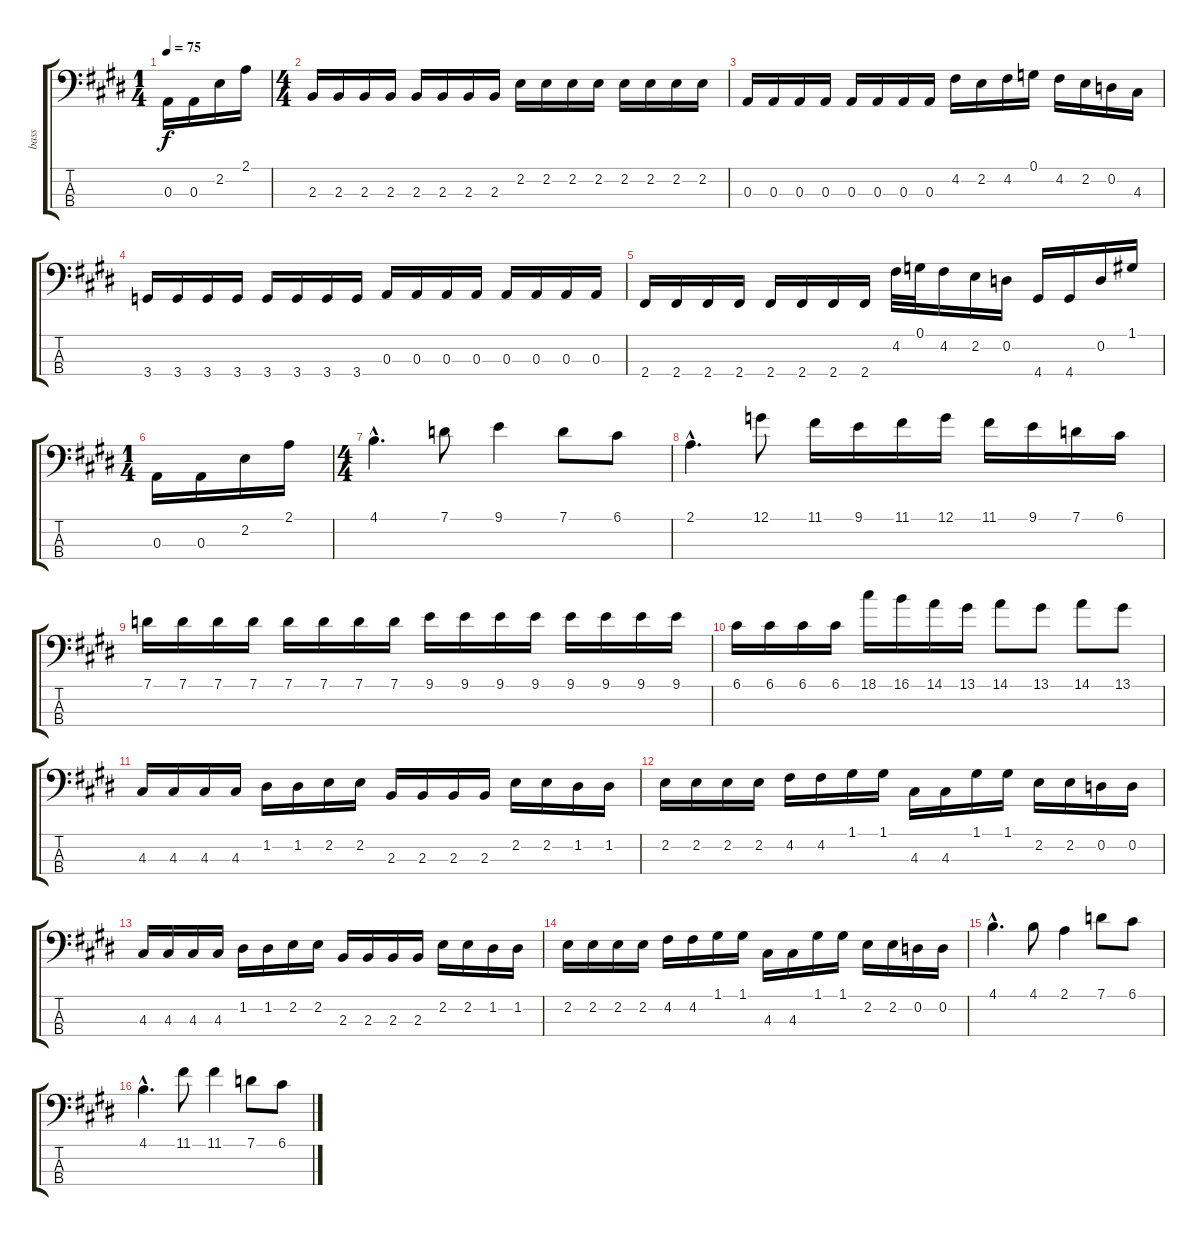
\track ("bass" "bass") {instrument electricbasspick}
\staff {score tabs}
\tuning (G2 D2 A1 E1) {hide}
\ts (1 4)
\tempo 75
\clef f4
\ks e
0.3.16{dy f} 0.3.16 2.2.16 2.1.16 |
\ts (4 4)
2.3.16 2.3.16 2.3.16 2.3.16 2.3.16 2.3.16 2.3.16 2.3.16 2.2.16 2.2.16 2.2.16 2.2.16 2.2.16 2.2.16 2.2.16 2.2.16 |
0.3.16 0.3.16 0.3.16 0.3.16 0.3.16 0.3.16 0.3.16 0.3.16 4.2.16 2.2.16 4.2.16 0.1.16 4.2.16 2.2.16 0.2.16 4.3.16 |
3.4.16 3.4.16 3.4.16 3.4.16 3.4.16 3.4.16 3.4.16 3.4.16 0.3.16 0.3.16 0.3.16 0.3.16 0.3.16 0.3.16 0.3.16 0.3.16 |
2.4.16 2.4.16 2.4.16 2.4.16 2.4.16 2.4.16 2.4.16 2.4.16 4.2.32 0.1.32 4.2.16 2.2.16 0.2.16 4.4.16 4.4.16 0.2.16 1.1.16 |
\ts (1 4)
0.3.16 0.3.16 2.2.16 2.1.16 |
\ts (4 4)
4.1{hac}.4{d} 7.1.8 9.1.4 7.1.8 6.1.8 |
2.1{hac}.4{d} 12.1.8 11.1.16 9.1.16 11.1.16 12.1.16 11.1.16 9.1.16 7.1.16 6.1.16 |
7.1.16 7.1.16 7.1.16 7.1.16 7.1.16 7.1.16 7.1.16 7.1.16 9.1.16 9.1.16 9.1.16 9.1.16 9.1.16 9.1.16 9.1.16 9.1.16 |
6.1.16 6.1.16 6.1.16 6.1.16 18.1.16 16.1.16 14.1.16 13.1.16 14.1.8 13.1.8 14.1.8 13.1.8 |
4.3.16 4.3.16 4.3.16 4.3.16 1.2.16 1.2.16 2.2.16 2.2.16 2.3.16 2.3.16 2.3.16 2.3.16 2.2.16 2.2.16 1.2.16 1.2.16 |
2.2.16 2.2.16 2.2.16 2.2.16 4.2.16 4.2.16 1.1.16 1.1.16 4.3.16 4.3.16 1.1.16 1.1.16 2.2.16 2.2.16 0.2.16 0.2.16 |
4.3.16 4.3.16 4.3.16 4.3.16 1.2.16 1.2.16 2.2.16 2.2.16 2.3.16 2.3.16 2.3.16 2.3.16 2.2.16 2.2.16 1.2.16 1.2.16 |
2.2.16 2.2.16 2.2.16 2.2.16 4.2.16 4.2.16 1.1.16 1.1.16 4.3.16 4.3.16 1.1.16 1.1.16 2.2.16 2.2.16 0.2.16 0.2.16 |
4.1{hac}.4{d} 4.1.8 2.1.4 7.1.8 6.1.8 |
4.1{hac}.4{d} 11.1.8 11.1.4 7.1.8 6.1.8
